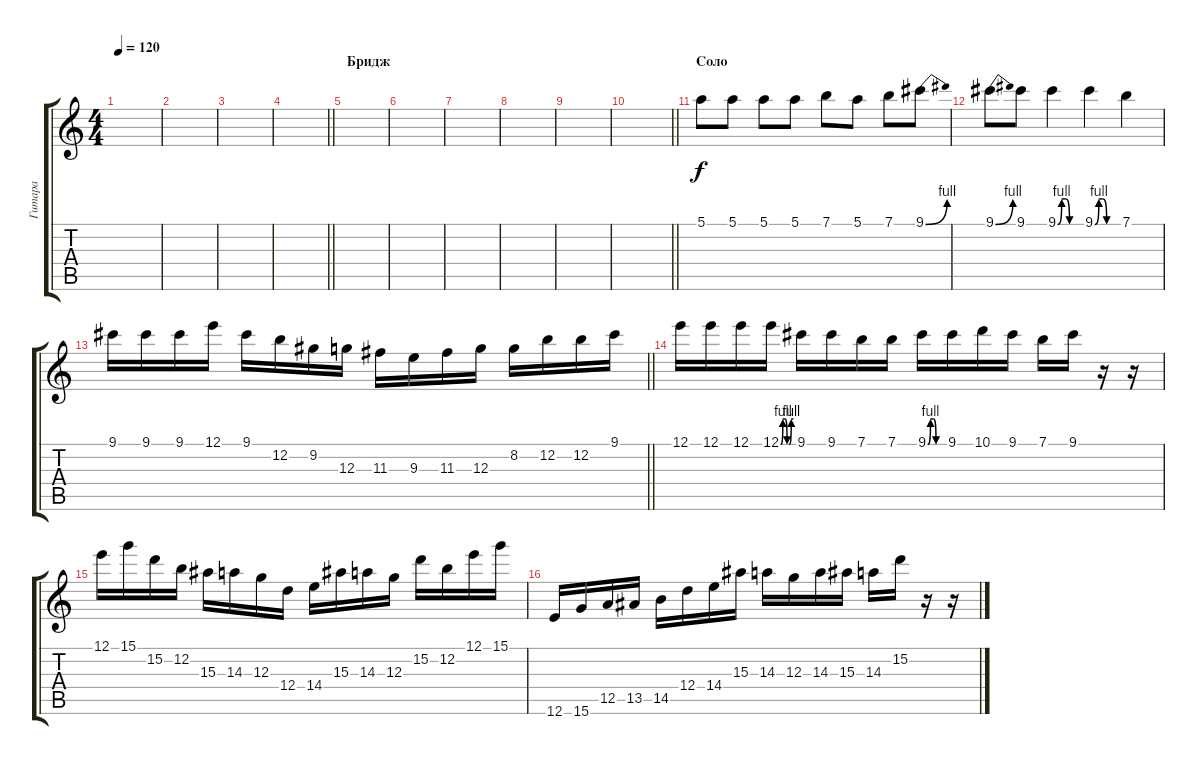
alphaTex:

\track ("Гитара" "Гитара") {instrument electricguitarclean}
\staff {score tabs}
\tuning (E4 B3 G3 D3 A2 E2) {hide}
\ts (4 4)
\tempo 120
\clef g2
\ks c
|
|
|
\barLineRight lightlight
|
\section ("" "Бридж")
|
|
|
|
|
\barLineRight lightlight
|
\section ("" "Соло")
5.1.8{instrument distortionguitar} 5.1.8 5.1.8 5.1.8 7.1.8 5.1.8 7.1.8 9.1{be (bend 0 0 60 4)}.8 |
9.1{be (bend 0 0 60 4)}.8 9.1.8 9.1{be (custom 0 0 10 4 20 4 30 0 60 0)}.4 9.1{be (custom 0 0 10 4 20 4 30 0 60 0)}.4 7.1.4 |
\barLineRight lightlight
9.1.16 9.1.16 9.1.16 12.1.16 9.1.16 12.2.16 9.2.16 12.3.16 11.3.16 9.3.16 11.3.16 12.3.16 8.2.16 12.2.16 12.2.16 9.1.16 |
12.1.16 12.1.16 12.1.16 12.1{be (custom 0 0 10 4 20 4 30 0 40 0 50 4 60 4)}.16 9.1.16 9.1.16 7.1.16 7.1.16 9.1{be (custom 0 0 10 4 20 4 30 0 60 0)}.16 9.1.16 10.1.16 9.1.16 7.1.16 9.1.16 r.16 r.16 |
12.1.16 15.1.16 15.2.16 12.2.16 15.3.16 14.3.16 12.3.16 12.4.16 14.4.16 15.3.16 14.3.16 12.3.16 15.2.16 12.2.16 12.1.16 15.1.16 |
12.6.16 15.6.16 12.5.16 13.5.16 14.5.16 12.4.16 14.4.16 15.3.16 14.3.16 12.3.16 14.3.16 15.3.16 14.3.16 15.2.16 r.16 r.16
